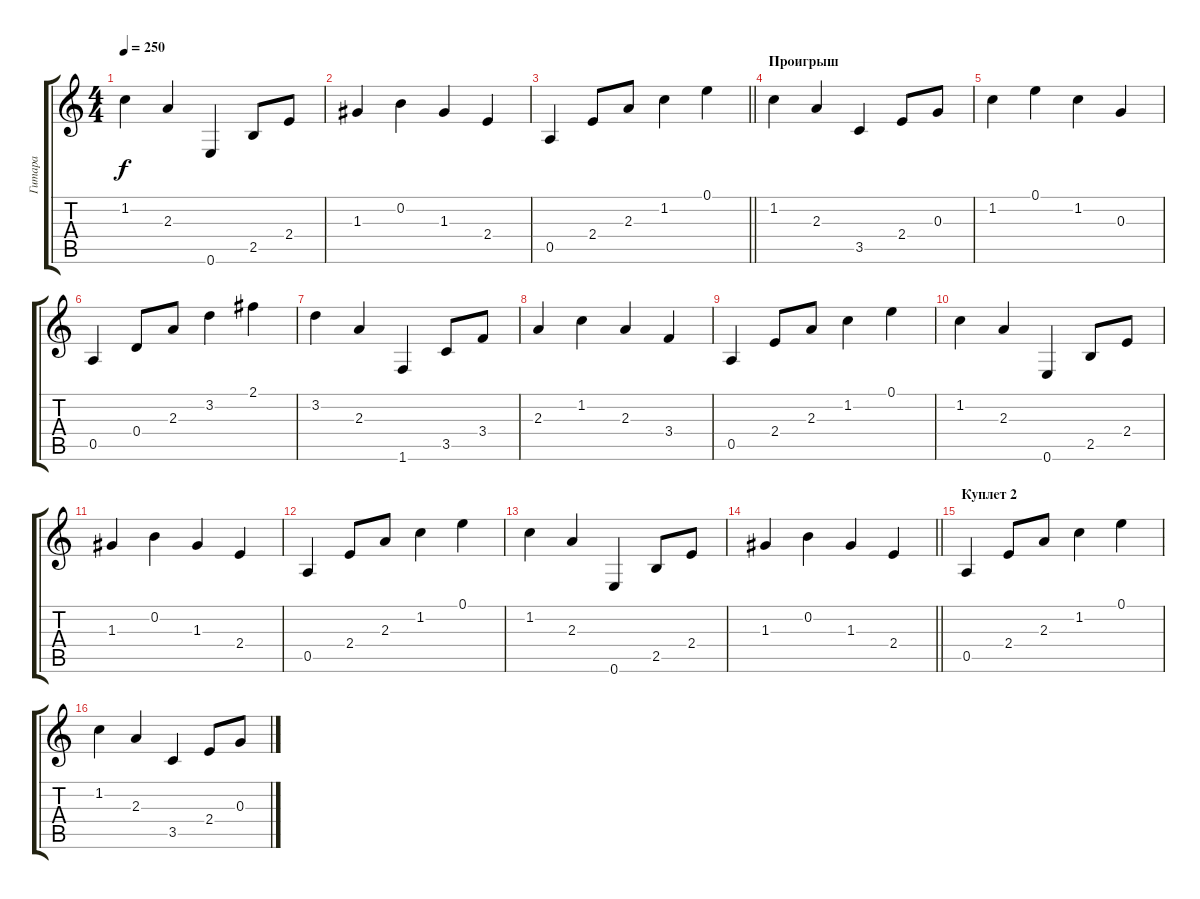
\track ("Гитара" "Гитара") {instrument electricguitarclean}
\staff {score tabs}
\tuning (E4 B3 G3 D3 A2 E2) {hide}
\ts (4 4)
\tempo 250
\clef g2
\ks c
1.2.4{dy f} 2.3.4 0.6.4 2.5.8 2.4.8 |
1.3.4 0.2.4 1.3.4 2.4.4 |
\barLineRight lightlight
0.5.4 2.4.8 2.3.8 1.2.4 0.1.4 |
\section ("" "Проигрыш")
1.2.4 2.3.4 3.5.4 2.4.8 0.3.8 |
1.2.4 0.1.4 1.2.4 0.3.4 |
0.5.4 0.4.8 2.3.8 3.2.4 2.1.4 |
3.2.4 2.3.4 1.6.4 3.5.8 3.4.8 |
2.3.4 1.2.4 2.3.4 3.4.4 |
0.5.4 2.4.8 2.3.8 1.2.4 0.1.4 |
1.2.4 2.3.4 0.6.4 2.5.8 2.4.8 |
1.3.4 0.2.4 1.3.4 2.4.4 |
0.5.4 2.4.8 2.3.8 1.2.4 0.1.4 |
1.2.4 2.3.4 0.6.4 2.5.8 2.4.8 |
\barLineRight lightlight
1.3.4 0.2.4 1.3.4 2.4.4 |
\section ("" "Куплет 2")
0.5.4 2.4.8 2.3.8 1.2.4 0.1.4 |
1.2.4 2.3.4 3.5.4 2.4.8 0.3.8
